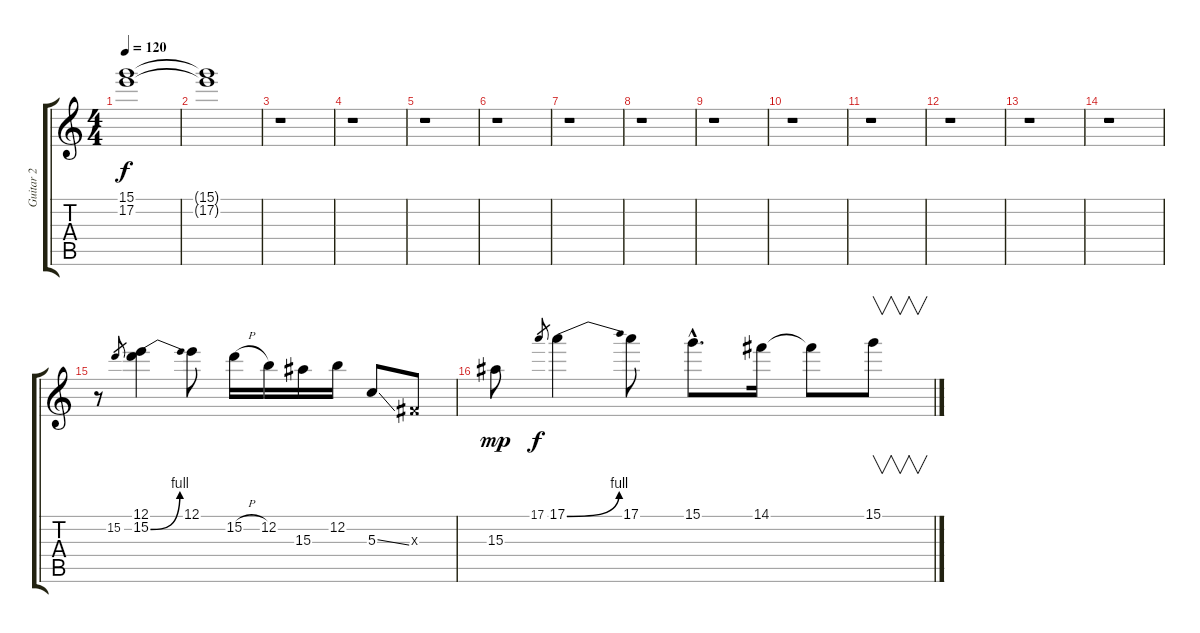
\track ("Guitar 2" "Guitar 2") {instrument distortionguitar}
\staff {score tabs}
\tuning (E4 B3 G3 D3 A2 E2) {hide}
\ts (4 4)
\tempo 120
\clef g2
\ks c
(15.1{t} 17.2{t}).1{dy f} |
(15.1{t} 17.2{t}).1 |
r.1 |
r.1 |
r.1 |
r.1 |
r.1 |
r.1 |
r.1 |
r.1 |
r.1 |
r.1 |
r.1 |
r.1 |
r.8 15.2.8{gr} (12.1 15.2{be (bend 0 0 60 4)}).4 12.1.8 15.2{h}.16 12.2.16 15.3.16 12.2.16 5.3{ss}.8 -1.3{x}.8 |
15.3.8{dy mp} 17.1.8{gr dy f} 17.1{be (bend 0 0 60 4)}.4 17.1.8 15.1{hac}.8{d} 14.1.16 14.1{t}.8 15.1.8{v}
